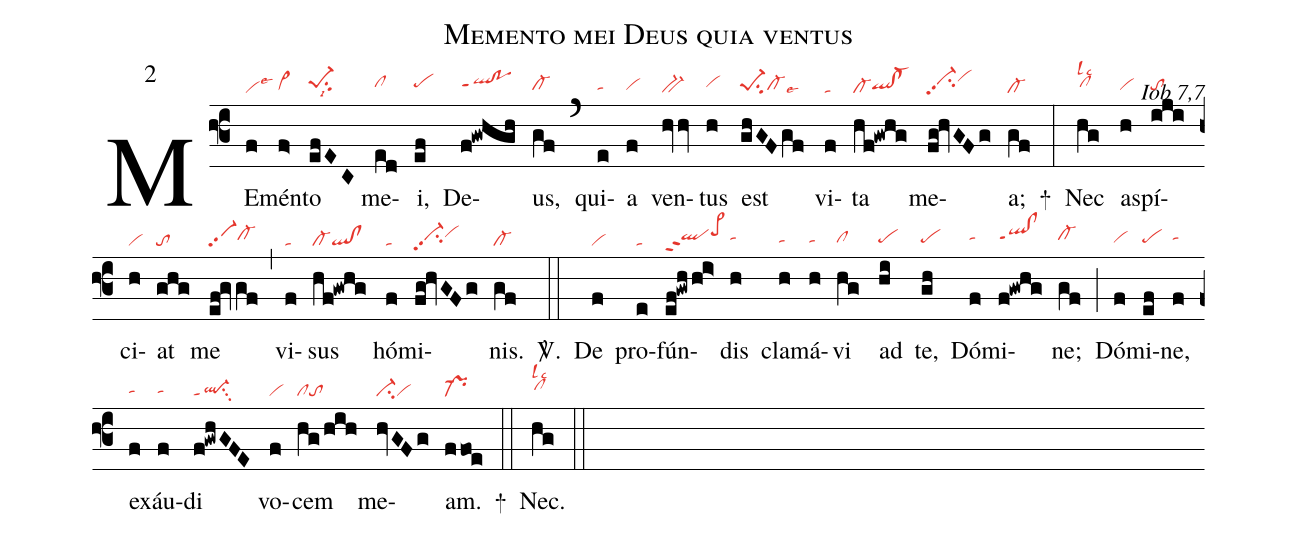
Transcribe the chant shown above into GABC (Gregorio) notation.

name: Memento mei Deus quia ventus;
commentary: Iob 7,7;
mode: 2;
nabc-lines: 1;
%%
(f3)
ME(f|vilse3)mén(f>|vi>hg)to(efEC|pe-1hhsu2lsi8) me(ed|clhh)i,(ef|pehh) De(f!gwhgh|qlhh!pohhppt1)us,(gf|cl-hg) (`)
qui(e|tahg)a(f|vihg) ven(hvhv|bv-)tus(h|vihh) est(ghGFgf|pe-1hgsu2cl-hglse9) vi(f|ta)ta(hf!gwhg|cl-qlhg!cl-hg) me(fg!hvGFg|vi-hipp2su2vihj)a;(gf|cl-) +(:)
Nec(hg|clhhlsl2lsc2) a(h|vihg)spí(iji|tohg)ci(h|vi)at(ghg|to) me(ef!gvgf|vi-pp2cl-hh) (,)
vi(f|ta)sus(hf!gwhg|cl-ql!cl) hó(f|ta)mi(fg!hvGFg|vi-hhpp2su2vihi)nis.(gf|cl-) <sp>V/</sp>.(::)
De(f|vi) pro(e|ta)fún(ef!gwhhi>|qlhhppt2pe>hj)dis(h|tahh) cla(h|tahg)má(h|tahg)vi(hg|clhg) ad(hi|pehg) te,(gh|pehg) Dó(f|tahh)mi(f!gwhg|qlhh!clhhppt1)ne;(gf|cl-hh) (;)
Dó(f|vihg)mi(ef|pehg)ne,(f|tahh) ex(f|tahg)áu(f|tahg)di(f!gwhGFE|ql-ppt1su3) vo(f|vi)cem(hg/hih|clto) me(hvGFg|ci-vi)am.(ffoe|pr-) +(::)
Nec.(hg|clhhlsl2lsc2) (::)
